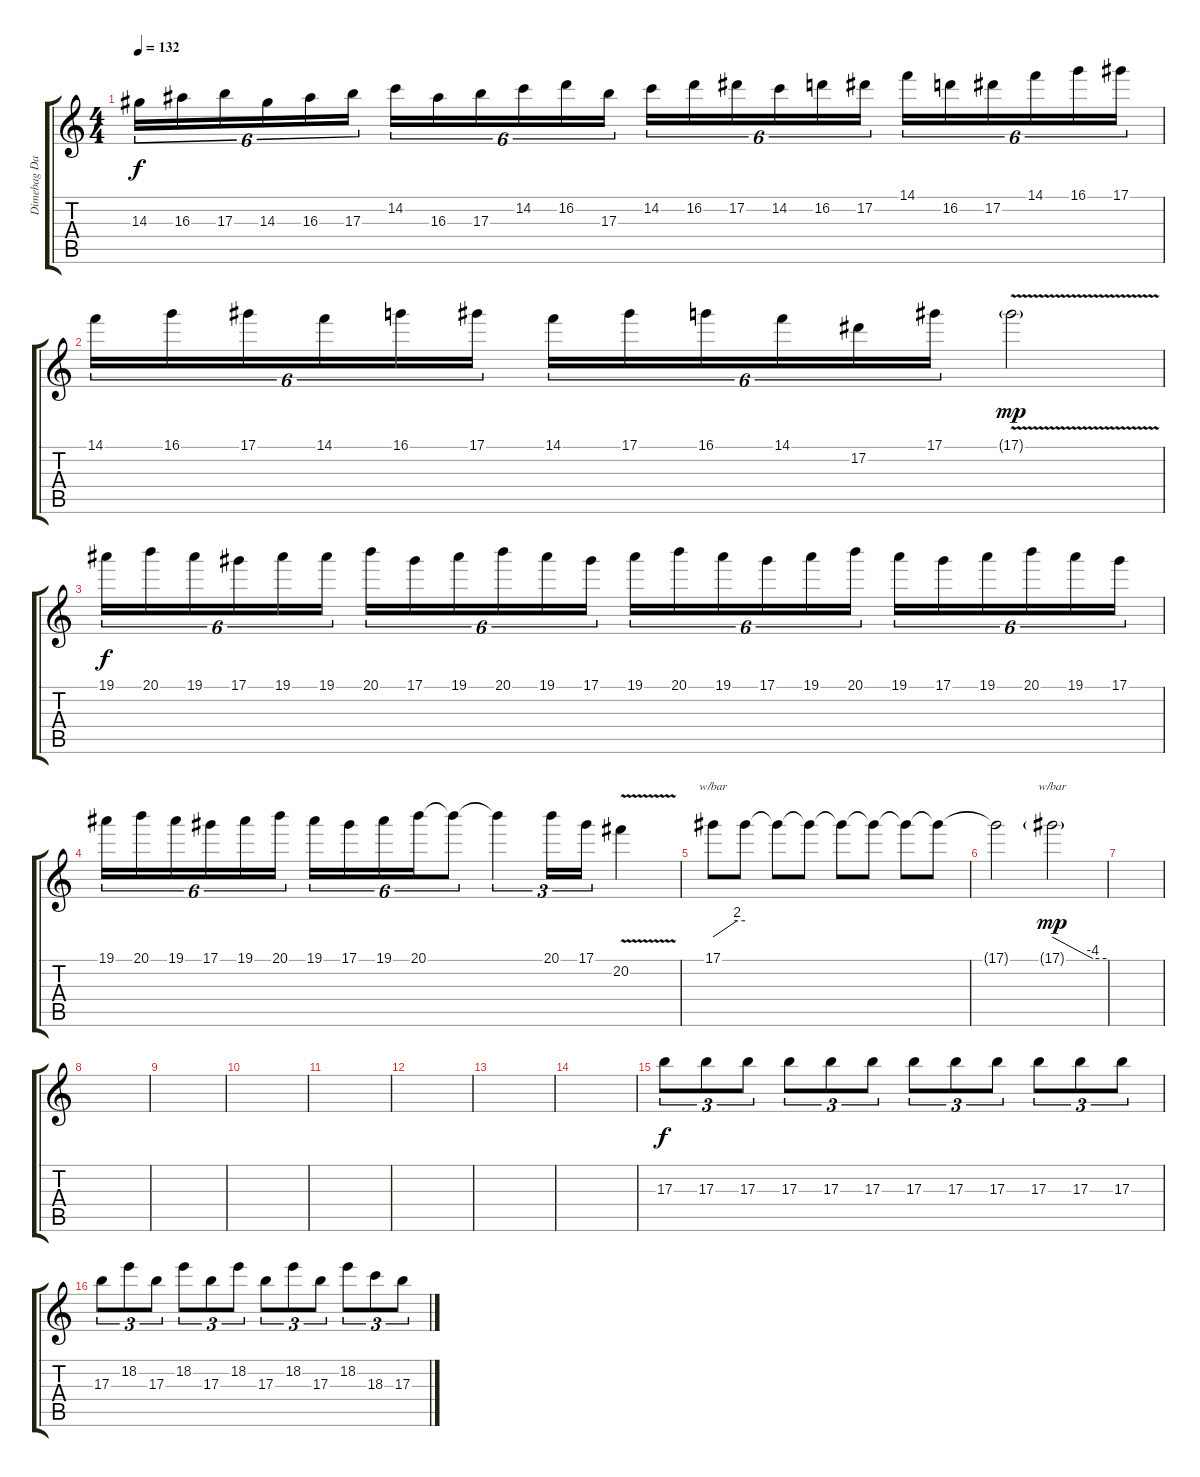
\track ("Dimebag Darrel Lead" "Dimebag Da") {instrument distortionguitar}
\staff {score tabs}
\tuning (Eb4 Bb3 Gb3 Db3 Ab2 Eb2) {hide}
\ts (4 4)
\tempo 132
\clef g2
\ks c
14.3.16{tu (6 4) dy f} 16.3.16{tu (6 4)} 17.3.16{tu (6 4)} 14.3.16{tu (6 4)} 16.3.16{tu (6 4)} 17.3.16{tu (6 4)} 14.2.16{tu (6 4)} 16.3.16{tu (6 4)} 17.3.16{tu (6 4)} 14.2.16{tu (6 4)} 16.2.16{tu (6 4)} 17.3.16{tu (6 4)} 14.2.16{tu (6 4)} 16.2.16{tu (6 4)} 17.2.16{tu (6 4)} 14.2.16{tu (6 4)} 16.2.16{tu (6 4)} 17.2.16{tu (6 4)} 14.1.16{tu (6 4)} 16.2.16{tu (6 4)} 17.2.16{tu (6 4)} 14.1.16{tu (6 4)} 16.1.16{tu (6 4)} 17.1.16{tu (6 4)} |
14.1.16{tu (6 4)} 16.1.16{tu (6 4)} 17.1.16{tu (6 4)} 14.1.16{tu (6 4)} 16.1.16{tu (6 4)} 17.1.16{tu (6 4)} 14.1.16{tu (6 4)} 17.1.16{tu (6 4)} 16.1.16{tu (6 4)} 14.1.16{tu (6 4)} 17.2.16{tu (6 4)} 17.1.16{tu (6 4)} 17.1{v g}.2{dy mp} |
19.1.16{tu (6 4) dy f} 20.1.16{tu (6 4)} 19.1.16{tu (6 4)} 17.1.16{tu (6 4)} 19.1.16{tu (6 4)} 19.1.16{tu (6 4)} 20.1.16{tu (6 4)} 17.1.16{tu (6 4)} 19.1.16{tu (6 4)} 20.1.16{tu (6 4)} 19.1.16{tu (6 4)} 17.1.16{tu (6 4)} 19.1.16{tu (6 4)} 20.1.16{tu (6 4)} 19.1.16{tu (6 4)} 17.1.16{tu (6 4)} 19.1.16{tu (6 4)} 20.1.16{tu (6 4)} 19.1.16{tu (6 4)} 17.1.16{tu (6 4)} 19.1.16{tu (6 4)} 20.1.16{tu (6 4)} 19.1.16{tu (6 4)} 17.1.16{tu (6 4)} |
19.1.16{tu (6 4)} 20.1.16{tu (6 4)} 19.1.16{tu (6 4)} 17.1.16{tu (6 4)} 19.1.16{tu (6 4)} 20.1.16{tu (6 4)} 19.1.16{tu (6 4)} 17.1.16{tu (6 4)} 19.1.16{tu (6 4)} 20.1.16{tu (6 4)} 20.1{t}.8{tu (6 4)} 20.1{t}.4{tu (3 2)} 20.1.16{tu (3 2)} 17.1.16{tu (3 2)} 20.2{v}.4 |
17.1.8{tbe (custom default 0 0 45 8 60 8)} 17.1{t}.8 17.1{t}.8 17.1{t}.8 17.1{t}.8 17.1{t}.8 17.1{t}.8 17.1{t}.8 |
17.1{t}.2 17.1{g}.2{tbe (custom default 0 0 45 -16 60 -16) dy mp} |
|
|
|
|
|
|
|
|
17.3.8{tu (3 2) dy f} 17.3.8{tu (3 2)} 17.3.8{tu (3 2)} 17.3.8{tu (3 2)} 17.3.8{tu (3 2)} 17.3.8{tu (3 2)} 17.3.8{tu (3 2)} 17.3.8{tu (3 2)} 17.3.8{tu (3 2)} 17.3.8{tu (3 2)} 17.3.8{tu (3 2)} 17.3.8{tu (3 2)} |
17.3.8{tu (3 2)} 18.2.8{tu (3 2)} 17.3.8{tu (3 2)} 18.2.8{tu (3 2)} 17.3.8{tu (3 2)} 18.2.8{tu (3 2)} 17.3.8{tu (3 2)} 18.2.8{tu (3 2)} 17.3.8{tu (3 2)} 18.2.8{tu (3 2)} 18.3.8{tu (3 2)} 17.3.8{tu (3 2)}
